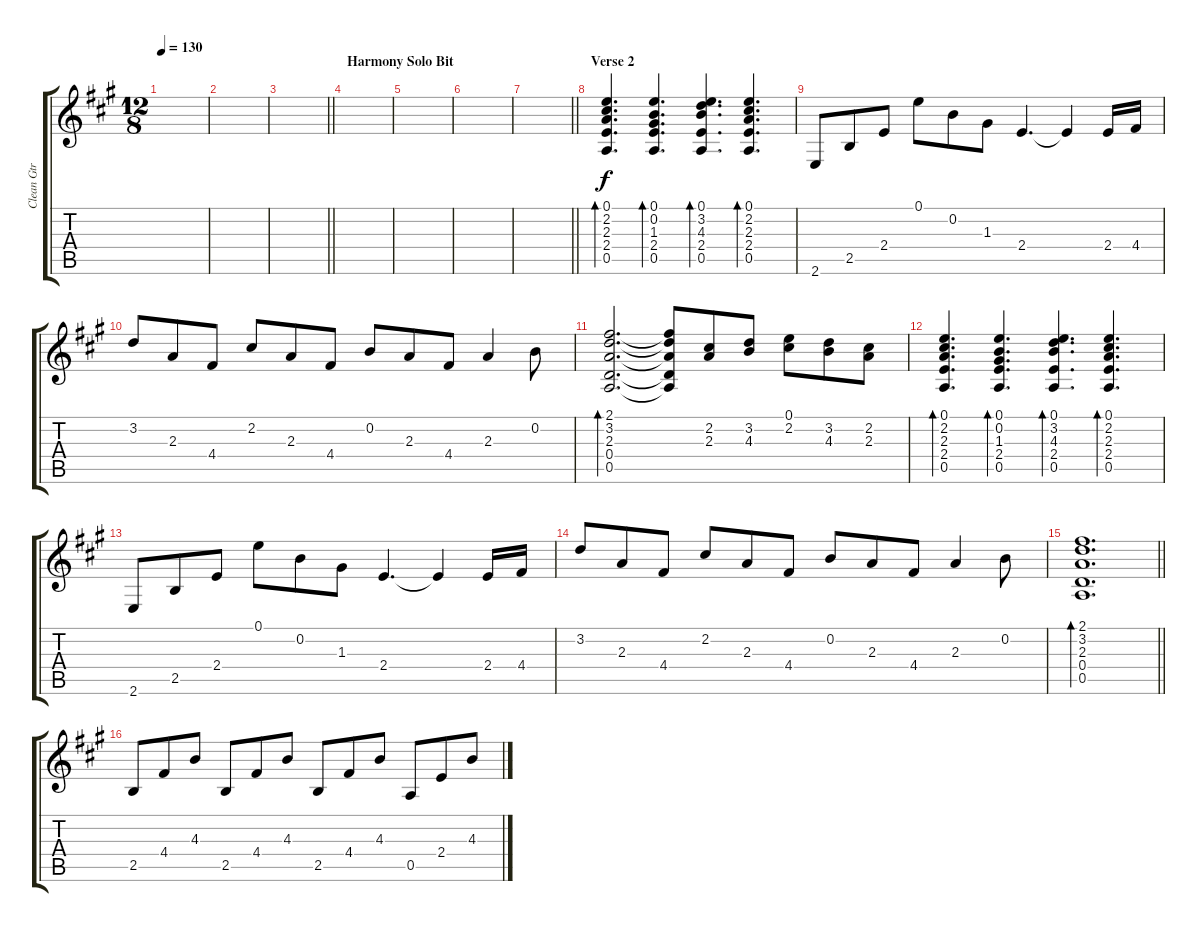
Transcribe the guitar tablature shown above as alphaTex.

\track ("Clean Gtr 5" "Clean Gtr ") {instrument electricguitarjazz}
\staff {score tabs}
\tuning (E4 B3 G3 D3 A2 D2) {hide}
\ts (12 8)
\tempo 130
\clef g2
\ks a
|
|
\barLineRight lightlight
|
\section ("" "Harmony Solo Bit")
|
|
|
\barLineRight lightlight
|
\section ("" "Verse 2")
(0.1 2.2 2.3 2.4 0.5).4{d bd 120} (0.1 0.2 1.3 2.4 0.5).4{d bd 120} (0.1 3.2 4.3 2.4 0.5).4{d bd 120} (0.1 2.2 2.3 2.4 0.5).4{d bd 120} |
2.6.8 2.5.8 2.4.8 0.1.8 0.2.8 1.3.8 2.4.4{d} 2.4{t}.4 2.4.16 4.4.16 |
3.2.8 2.3.8 4.4.8 2.2.8 2.3.8 4.4.8 0.2.8 2.3.8 4.4.8 2.3.4 0.2.8 |
(2.1 3.2 2.3 0.4 0.5).2{d bd 120} (2.1{t} 3.2{t} 2.3{t} 0.4{t} 0.5{t}).8 (2.2 2.3).8 (3.2 4.3).8 (0.1 2.2).8 (3.2 4.3).8 (2.2 2.3).8 |
(0.1 2.2 2.3 2.4 0.5).4{d bd 120} (0.1 0.2 1.3 2.4 0.5).4{d bd 120} (0.1 3.2 4.3 2.4 0.5).4{d bd 120} (0.1 2.2 2.3 2.4 0.5).4{d bd 120} |
2.6.8 2.5.8 2.4.8 0.1.8 0.2.8 1.3.8 2.4.4{d} 2.4{t}.4 2.4.16 4.4.16 |
3.2.8 2.3.8 4.4.8 2.2.8 2.3.8 4.4.8 0.2.8 2.3.8 4.4.8 2.3.4 0.2.8 |
\barLineRight lightlight
(2.1 3.2 2.3 0.4 0.5).1{d bd 120} |
2.5.8 4.4.8 4.3.8 2.5.8 4.4.8 4.3.8 2.5.8 4.4.8 4.3.8 0.5.8 2.4.8 4.3.8
